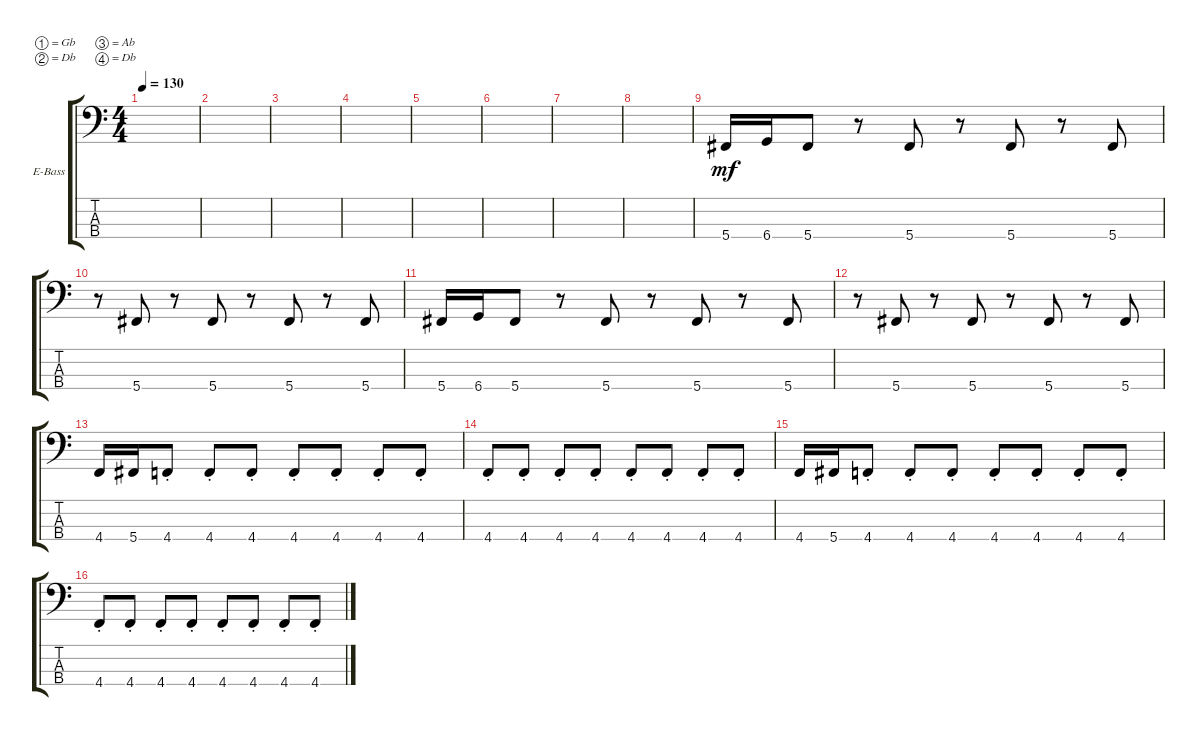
\bracketExtendMode groupsimilarinstruments
\firstSystemTrackNameOrientation horizontal
\otherSystemsTrackNameOrientation horizontal
\track ("Ron Broder" "E-Bass") {instrument electricbassfinger}
\staff {score tabs}
\tuning (Gb2 Db2 Ab1 Db1)
\ts (4 4)
\tempo 130
\clef f4
\ks c
|
|
|
|
|
|
|
|
5.4.16{dy mf} 6.4.16 5.4.8 r.8 5.4.8 r.8 5.4.8 r.8 5.4.8 |
r.8 5.4.8 r.8 5.4.8 r.8 5.4.8 r.8 5.4.8 |
5.4.16 6.4.16 5.4.8 r.8 5.4.8 r.8 5.4.8 r.8 5.4.8 |
r.8 5.4.8 r.8 5.4.8 r.8 5.4.8 r.8 5.4.8 |
4.4.16 5.4.16 4.4{st}.8 4.4{st}.8 4.4{st}.8 4.4{st}.8 4.4{st}.8 4.4{st}.8 4.4{st}.8 |
4.4{st}.8 4.4{st}.8 4.4{st}.8 4.4{st}.8 4.4{st}.8 4.4{st}.8 4.4{st}.8 4.4{st}.8 |
4.4.16 5.4.16 4.4{st}.8 4.4{st}.8 4.4{st}.8 4.4{st}.8 4.4{st}.8 4.4{st}.8 4.4{st}.8 |
4.4{st}.8 4.4{st}.8 4.4{st}.8 4.4{st}.8 4.4{st}.8 4.4{st}.8 4.4{st}.8 4.4{st}.8
